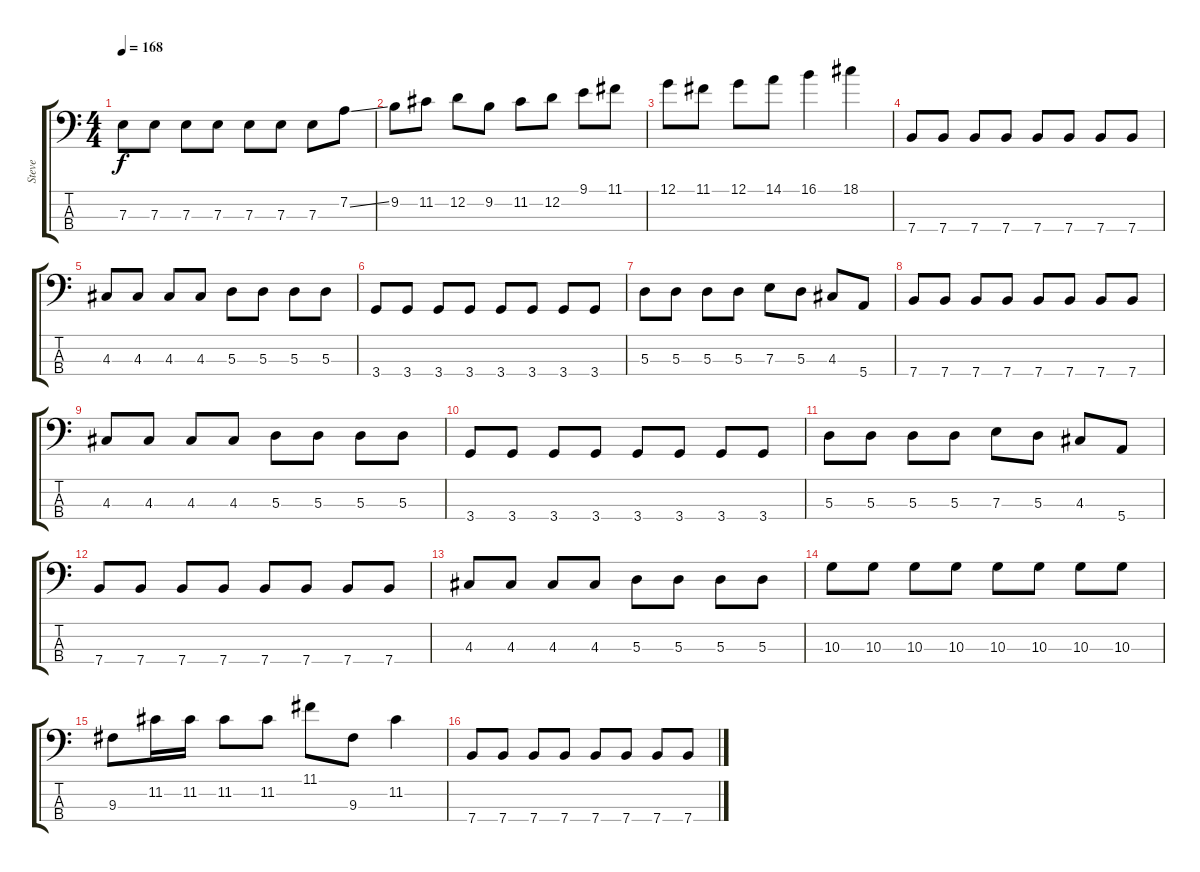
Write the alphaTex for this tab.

\track ("Steve" "Steve") {instrument electricbassfinger}
\staff {score tabs}
\tuning (G2 D2 A1 E1) {hide}
\ts (4 4)
\tempo 168
\clef f4
\ks c
7.3.8{dy f} 7.3.8 7.3.8 7.3.8 7.3.8 7.3.8 7.3.8 7.2{ss}.8 |
9.2.8{volume 13} 11.2.8 12.2.8 9.2.8 11.2.8 12.2.8 9.1.8 11.1.8 |
12.1.8 11.1.8 12.1.8 14.1.8 16.1.4 18.1.4 |
7.4.8{volume 14} 7.4.8 7.4.8 7.4.8 7.4.8 7.4.8 7.4.8 7.4.8 |
4.3.8 4.3.8 4.3.8 4.3.8 5.3.8 5.3.8 5.3.8 5.3.8 |
3.4.8 3.4.8 3.4.8 3.4.8 3.4.8 3.4.8 3.4.8 3.4.8 |
5.3.8 5.3.8 5.3.8 5.3.8 7.3.8 5.3.8 4.3.8 5.4.8 |
7.4.8 7.4.8 7.4.8 7.4.8 7.4.8 7.4.8 7.4.8 7.4.8 |
4.3.8 4.3.8 4.3.8 4.3.8 5.3.8 5.3.8 5.3.8 5.3.8 |
3.4.8 3.4.8 3.4.8 3.4.8 3.4.8 3.4.8 3.4.8 3.4.8 |
5.3.8 5.3.8 5.3.8 5.3.8 7.3.8 5.3.8 4.3.8 5.4.8 |
7.4.8 7.4.8 7.4.8 7.4.8 7.4.8 7.4.8 7.4.8 7.4.8 |
4.3.8 4.3.8 4.3.8 4.3.8 5.3.8 5.3.8 5.3.8 5.3.8 |
10.3.8 10.3.8 10.3.8 10.3.8 10.3.8 10.3.8 10.3.8 10.3.8 |
9.3.8 11.2.16 11.2.16 11.2.8 11.2.8 11.1.8 9.3.8 11.2.4 |
7.4.8 7.4.8 7.4.8 7.4.8 7.4.8 7.4.8 7.4.8 7.4.8
